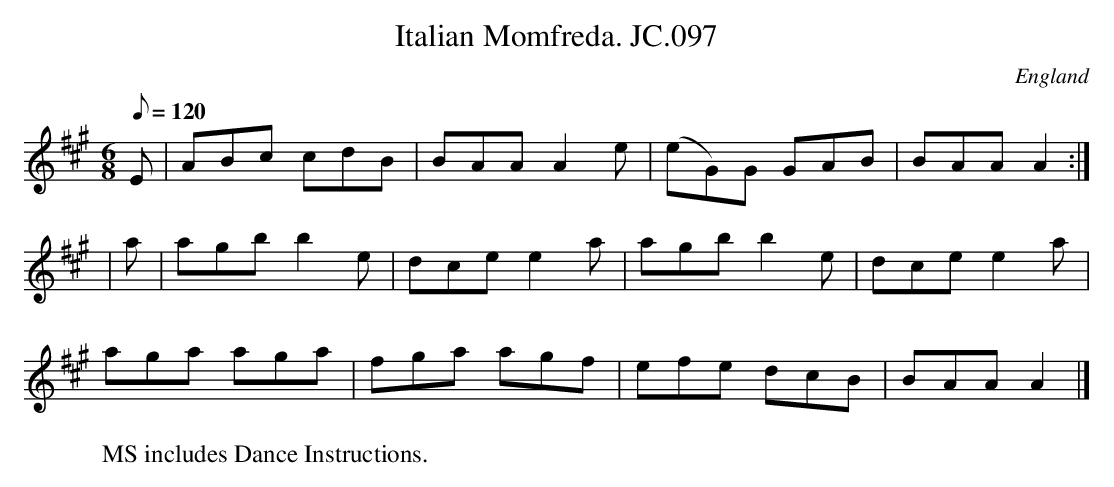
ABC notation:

X:1
T:Italian Momfreda. JC.097
M:6/8
L:1/8
Q:120
O:England
K:A
E|ABc cdB|BAAA2e|(eG)G GAB|BAAA2:|!
|a|agbb2e|dcee2a|agbb2e|dcee2a|!
aga aga|fga agf|efe dcB|BAAA2|]
W:MS includes Dance Instructions.
